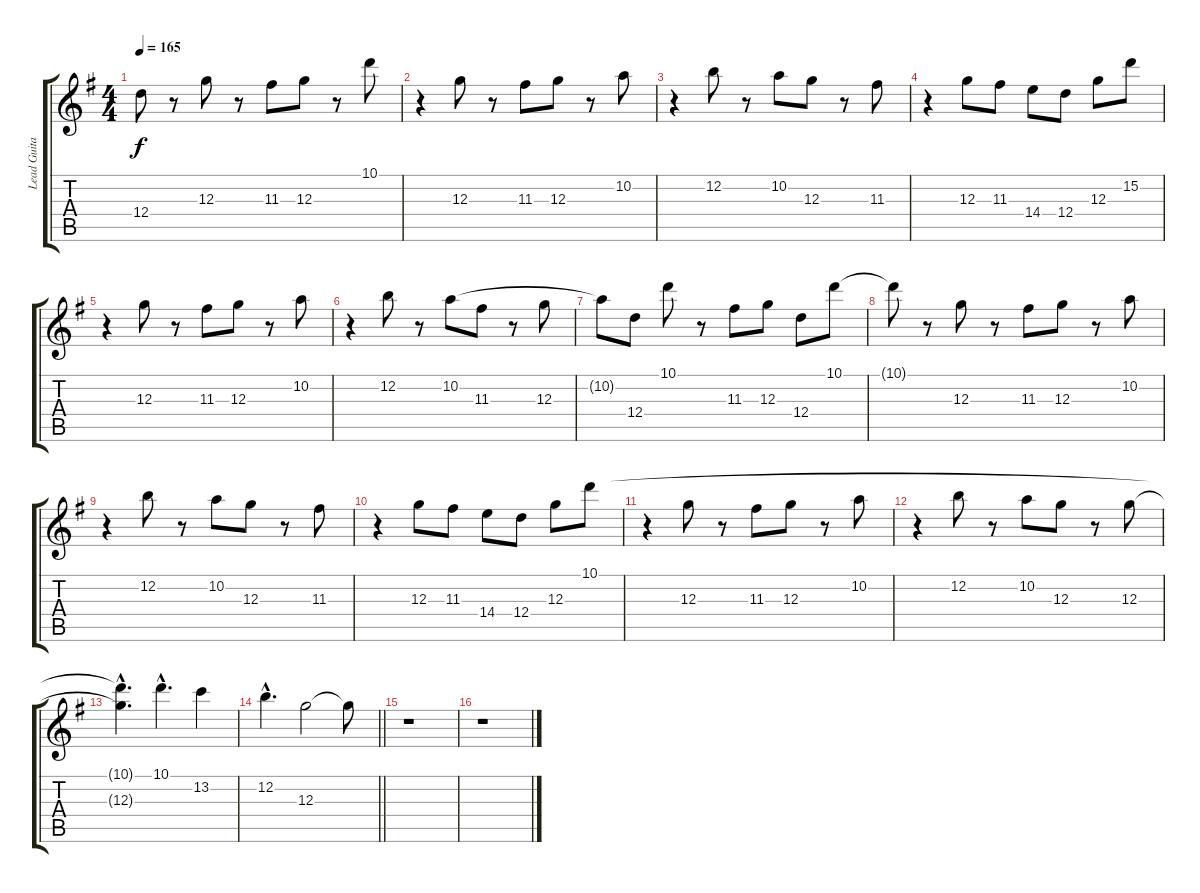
\track ("Lead Guitar" "Lead Guita") {instrument overdrivenguitar}
\staff {score tabs}
\tuning (E4 B3 G3 D3 A2 E2) {hide}
\ts (4 4)
\tempo 165
\clef g2
\ks g
12.4.8{dy f} r.8 12.3.8 r.8 11.3.8 12.3.8 r.8 10.1.8 |
r.4 12.3.8 r.8 11.3.8 12.3.8 r.8 10.2.8 |
r.4 12.2.8 r.8 10.2.8 12.3.8 r.8 11.3.8 |
r.4 12.3.8 11.3.8 14.4.8 12.4.8 12.3.8 15.2.8 |
r.4 12.3.8 r.8 11.3.8 12.3.8 r.8 10.2.8 |
r.4 12.2.8 r.8 10.2.8 11.3.8 r.8 12.3.8 |
10.2{t}.8 12.4.8 10.1.8 r.8 11.3.8 12.3.8 12.4.8 10.1.8 |
10.1{t}.8 r.8 12.3.8 r.8 11.3.8 12.3.8 r.8 10.2.8 |
r.4 12.2.8 r.8 10.2.8 12.3.8 r.8 11.3.8 |
r.4 12.3.8 11.3.8 14.4.8 12.4.8 12.3.8 10.1.8 |
r.4 12.3.8 r.8 11.3.8 12.3.8 r.8 10.2.8 |
r.4 12.2.8 r.8 10.2.8 12.3.8 r.8 12.3.8 |
(10.1{hac t} 12.3{hac t}).4{d} 10.1{hac}.4{d} 13.2.4 |
\barLineRight lightlight
12.2{hac}.4{d} 12.3.2 12.3{t}.8 |
r.1 |
r.1
